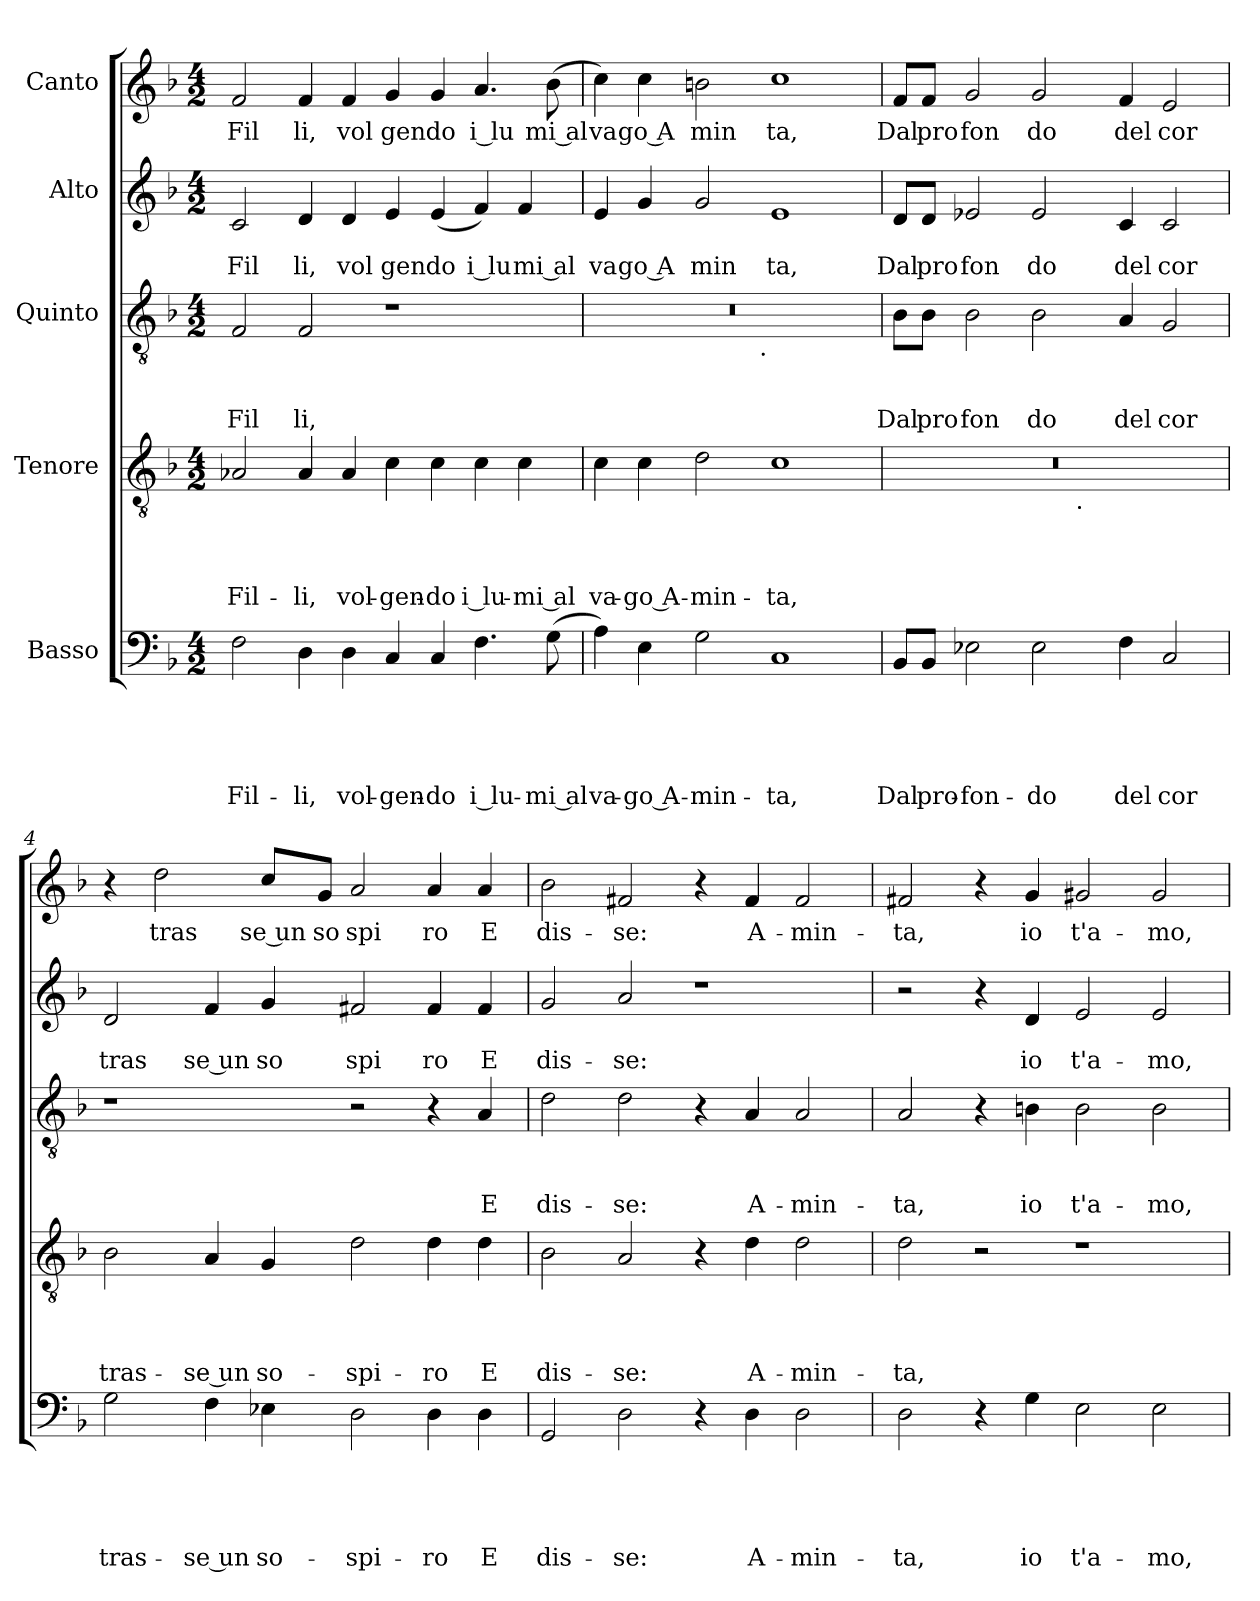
**kern	**text	**text	**text	**text	**text	**kern	**text	**text	**text	**text	**kern	**text	**text	**text	**kern	**text	**text	**kern	**text
*part5	*part5	*part5	*part5	*part5	*part5	*part4	*part4	*part4	*part4	*part4	*part3	*part3	*part3	*part3	*part2	*part2	*part2	*part1	*part1
*staff5	*staff5	*staff5	*staff5	*staff5	*staff5	*staff4	*staff4	*staff4	*staff4	*staff4	*staff3	*staff3	*staff3	*staff3	*staff2	*staff2	*staff2	*staff1	*staff1
*I"Basso	*	*	*	*	*	*I"Tenore	*	*	*	*	*I"Quinto	*	*	*	*I"Alto	*	*	*I"Canto	*
*clefF4	*	*	*	*	*	*clefGv2	*	*	*	*	*clefGv2	*	*	*	*clefG2	*	*	*clefG2	*
*k[b-]	*	*	*	*	*	*k[b-]	*	*	*	*	*k[b-]	*	*	*	*k[b-]	*	*	*k[b-]	*
*F:	*	*	*	*	*	*F:	*	*	*	*	*F:	*	*	*	*F:	*	*	*F:	*
*M4/2	*	*	*	*	*	*M4/2	*	*	*	*	*M4/2	*	*	*	*M4/2	*	*	*M4/2	*
=1	=1	=1	=1	=1	=1	=1	=1	=1	=1	=1	=1	=1	=1	=1	=1	=1	=1	=1	=1
!	!	!	!	!	!LO:LY:b	!	!	!	!	!LO:LY:b	!	!	!	!LO:LY:b	!	!	!LO:LY:b	!	!LO:LY:b
2F\	.	.	.	.	Fil-	2A-X/	.	.	.	Fil-	2F/	.	.	Fil	2c/	.	Fil	2f/	Fil
!	!	!	!	!	!LO:LY:b	!	!	!	!	!LO:LY:b	!	!	!	!LO:LY:b	!	!	!LO:LY:b	!	!LO:LY:b
4D\	.	.	.	.	-li,	4A-/	.	.	.	-li,	2F/	.	.	li,	4d/	.	li,	4f/	li,
!	!	!	!	!	!LO:LY:b	!	!	!	!	!LO:LY:b	!	!	!	!	!	!	!LO:LY:b	!	!LO:LY:b
4D\	.	.	.	.	vol-	4A-/	.	.	.	vol-	.	.	.	.	4d/	.	vol	4f/	vol
!	!	!	!	!	!LO:LY:b	!	!	!	!	!LO:LY:b	!	!	!	!	!	!	!LO:LY:b	!	!LO:LY:b
4C/	.	.	.	.	-gen-	4c\	.	.	.	-gen-	1r	.	.	.	4e/	.	gen	4g/	gen
!	!	!	!	!	!LO:LY:b:rj	!	!	!	!	!LO:LY:b:rj	!	!	!	!	!	!	!LO:LY:b:rj	!	!LO:LY:b:rj
4C/	.	.	.	.	-do	4c\	.	.	.	-do	.	.	.	.	(<4e/	.	do	4g/	do
!	!	!	!	!	!LO:LY:b:rj	!	!	!	!	!LO:LY:b:rj	!	!	!	!	!	!	!LO:LY:b:rj	!	!LO:LY:b:rj
4.F\	.	.	.	.	i lu-	4c\	.	.	.	i lu-	.	.	.	.	4f/)	.	i lu	4.a/	i lu
!	!	!	!	!	!	!	!	!	!	!LO:LY:b:rj	!	!	!	!	!	!	!LO:LY:b:rj	!	!
.	.	.	.	.	.	4c\	.	.	.	-mi al	.	.	.	.	4f/	.	mi al	.	.
!	!	!	!	!	!LO:LY:b:rj	!	!	!	!	!	!	!	!	!	!	!	!	!	!LO:LY:b:rj
(<8G\	.	.	.	.	-mi al	.	.	.	.	.	.	.	.	.	.	.	.	(<8b-\	mi al
=2	=2	=2	=2	=2	=2	=2	=2	=2	=2	=2	=2	=2	=2	=2	=2	=2	=2	=2	=2
!	!	!	!	!	!LO:LY:b	!	!	!	!	!LO:LY:b	!	!	!	!	!	!	!LO:LY:b	!	!LO:LY:b
*	*	*	*	*	*	*	*	*	*	*	*^	*	*	*	*	*	*	*	*
4A\)	.	.	.	.	va-	4c\	.	.	.	va-	0r	2ryy	.	.	.	4e/	.	va	4cc\)	va
!	!	!	!	!	!LO:LY:b:rj	!	!	!	!	!LO:LY:b:rj	!	!	!	!	!	!	!	!LO:LY:b:rj	!	!LO:LY:b:rj
4E\	.	.	.	.	-go A-	4c\	.	.	.	-go A-	.	.	.	.	.	4g/	.	go A	4cc\	go A
!	!	!	!	!	!LO:LY:b	!	!	!	!	!LO:LY:b	!	!	!	!	!	!	!	!LO:LY:b	!	!LO:LY:b
2G\	.	.	.	.	-min-	2d\	.	.	.	-min-	.	4...ryy	.	.	.	2g/	.	min	2bn\	min
!	!	!	!	!	!	!	!	!	!	!	!	!LO:TX:b:t=.	!	!	!	!	!	!	!	!
.	.	.	.	.	.	.	.	.	.	.	.	1ryy	.	.	.	.	.	.	.	.
!	!	!	!	!	!LO:LY:b	!	!	!	!	!LO:LY:b	!	!	!	!	!	!	!	!LO:LY:b	!	!LO:LY:b
1C	.	.	.	.	-ta,	1c	.	.	.	-ta,	.	.	.	.	.	1e	.	ta,	1cc	ta,
.	.	.	.	.	.	.	.	.	.	.	.	32ryy	.	.	.	.	.	.	.	.
=3	=3	=3	=3	=3	=3	=3	=3	=3	=3	=3	=3	=3	=3	=3	=3	=3	=3	=3	=3	=3
!	!	!	!	!	!LO:LY:b	!	!	!	!	!	!	!	!	!	!LO:LY:b	!	!	!LO:LY:b	!	!LO:LY:b
*	*	*	*	*	*	*^	*	*	*	*	*v	*v	*	*	*	*	*	*	*	*
8BB-/L	.	.	.	.	Dal	0r	1ryy	.	.	.	.	8B-\L	.	.	Dal	8d/L	.	Dal	8f/L	Dal
!	!	!	!	!	!LO:LY:b	!	!	!	!	!	!	!	!	!	!LO:LY:b	!	!	!LO:LY:b	!	!LO:LY:b
8BB-/J	.	.	.	.	pro-	.	.	.	.	.	.	8B-\J	.	.	pro	8d/J	.	pro	8f/J	pro
!	!	!	!	!	!LO:LY:b	!	!	!	!	!	!	!	!	!	!LO:LY:b	!	!	!LO:LY:b	!	!LO:LY:b
2E-X\	.	.	.	.	-fon-	.	.	.	.	.	.	2B-\	.	.	fon	2e-X/	.	fon	2g/	fon
!	!	!	!	!	!LO:LY:b	!	!	!	!	!	!	!	!	!	!LO:LY:b	!	!	!LO:LY:b	!	!LO:LY:b
2E-\	.	.	.	.	-do	.	.	.	.	.	.	2B-\	.	.	do	2e-/	.	do	2g/	do
!	!	!	!	!	!	!	!LO:TX:b:t=.	!	!	!	!	!	!	!	!	!	!	!	!	!
.	.	.	.	.	.	.	1ryy	.	.	.	.	.	.	.	.	.	.	.	.	.
!	!	!	!	!	!LO:LY:b	!	!	!	!	!	!	!	!	!	!LO:LY:b	!	!	!LO:LY:b	!	!LO:LY:b
4F\	.	.	.	.	del	.	.	.	.	.	.	4A/	.	.	del	4c/	.	del	4f/	del
!	!	!	!	!	!LO:LY:b	!	!	!	!	!	!	!	!	!	!LO:LY:b	!	!	!LO:LY:b	!	!LO:LY:b
2C/	.	.	.	.	cor	.	.	.	.	.	.	2G/	.	.	cor	2c/	.	cor	2e/	cor
=4	=4	=4	=4	=4	=4	=4	=4	=4	=4	=4	=4	=4	=4	=4	=4	=4	=4	=4	=4	=4
!	!	!	!	!	!LO:LY:b	!	!	!	!	!	!LO:LY:b	!	!	!	!	!	!	!LO:LY:b	!	!
*	*	*	*	*	*	*v	*v	*	*	*	*	*	*	*	*	*	*	*	*	*
2G\	.	.	.	.	tras-	2B-\	.	.	.	tras-	1r	.	.	.	2d/	.	tras	4r	.
!	!	!	!	!	!	!	!	!	!	!	!	!	!	!	!	!	!	!	!LO:LY:b
.	.	.	.	.	.	.	.	.	.	.	.	.	.	.	.	.	.	2dd\	tras
!	!	!	!	!	!LO:LY:b:rj	!	!	!	!	!LO:LY:b:rj	!	!	!	!	!	!	!LO:LY:b:rj	!	!
4F\	.	.	.	.	-se un	4A/	.	.	.	-se un	.	.	.	.	4f/	.	se un	.	.
!	!	!	!	!	!LO:LY:b	!	!	!	!	!LO:LY:b	!	!	!	!	!	!	!LO:LY:b	!	!LO:LY:b:rj
4E-X\	.	.	.	.	so-	4G/	.	.	.	so-	.	.	.	.	4g/	.	so	8cc/L	se un
!	!	!	!	!	!	!	!	!	!	!	!	!	!	!	!	!	!	!	!LO:LY:b
.	.	.	.	.	.	.	.	.	.	.	.	.	.	.	.	.	.	8g/J	so
!	!	!	!	!	!LO:LY:b	!	!	!	!	!LO:LY:b	!	!	!	!	!	!	!LO:LY:b	!	!LO:LY:b
2D\	.	.	.	.	-spi-	2d\	.	.	.	-spi-	2r	.	.	.	2f#X/	.	spi	2a/	spi
!	!	!	!	!	!LO:LY:b	!	!	!	!	!LO:LY:b	!	!	!	!	!	!	!LO:LY:b	!	!LO:LY:b
4D\	.	.	.	.	-ro	4d\	.	.	.	-ro	4r	.	.	.	4f#/	.	ro	4a/	ro
!	!	!	!	!	!LO:LY:b	!	!	!	!	!LO:LY:b	!	!	!	!LO:LY:b	!	!	!LO:LY:b	!	!LO:LY:b
4D\	.	.	.	.	E	4d\	.	.	.	E	4A/	.	.	E	4f#/	.	E	4a/	E
!!LO:LB:g=z
=5	=5	=5	=5	=5	=5	=5	=5	=5	=5	=5	=5	=5	=5	=5	=5	=5	=5	=5	=5
!	!	!	!	!	!LO:LY:b	!	!	!	!	!LO:LY:b	!	!	!	!LO:LY:b	!	!	!LO:LY:b	!	!LO:LY:b
2GG/	.	.	.	.	dis-	2B-\	.	.	.	dis-	2d\	.	.	dis-	2g/	.	dis-	2b-\	dis-
!	!	!	!	!	!LO:LY:b	!	!	!	!	!LO:LY:b	!	!	!	!LO:LY:b	!	!	!LO:LY:b	!	!LO:LY:b
2D\	.	.	.	.	-se:	2A/	.	.	.	-se:	2d\	.	.	-se:	2a/	.	-se:	2f#X/	-se:
4r	.	.	.	.	.	4r	.	.	.	.	4r	.	.	.	1r	.	.	4r	.
!	!	!	!	!	!LO:LY:b	!	!	!	!	!LO:LY:b	!	!	!	!LO:LY:b	!	!	!	!	!LO:LY:b
4D\	.	.	.	.	A-	4d\	.	.	.	A-	4A/	.	.	A-	.	.	.	4f#/	A-
!	!	!	!	!	!LO:LY:b	!	!	!	!	!LO:LY:b	!	!	!	!LO:LY:b	!	!	!	!	!LO:LY:b
2D\	.	.	.	.	-min-	2d\	.	.	.	-min-	2A/	.	.	-min-	.	.	.	2f#/	-min-
=6	=6	=6	=6	=6	=6	=6	=6	=6	=6	=6	=6	=6	=6	=6	=6	=6	=6	=6	=6
!	!	!	!	!	!LO:LY:b	!	!	!	!	!LO:LY:b	!	!	!	!LO:LY:b	!	!	!	!	!LO:LY:b
2D\	.	.	.	.	-ta,	2d\	.	.	.	-ta,	2A/	.	.	-ta,	2r	.	.	2f#X/	-ta,
4r	.	.	.	.	.	2r	.	.	.	.	4r	.	.	.	4r	.	.	4r	.
!	!	!	!	!	!LO:LY:b	!	!	!	!	!	!	!	!	!LO:LY:b	!	!	!LO:LY:b	!	!LO:LY:b
4G\	.	.	.	.	io	.	.	.	.	.	4Bn\	.	.	io	4d/	.	io	4g/	io
!	!	!	!	!	!LO:LY:b	!	!	!	!	!	!	!	!	!LO:LY:b	!	!	!LO:LY:b	!	!LO:LY:b
2E\	.	.	.	.	t'a-	1r	.	.	.	.	2B\	.	.	t'a-	2e/	.	t'a-	2g#X/	t'a-
!	!	!	!	!	!LO:LY:b	!	!	!	!	!	!	!	!	!LO:LY:b	!	!	!LO:LY:b	!	!LO:LY:b
2E\	.	.	.	.	-mo,	.	.	.	.	.	2B\	.	.	-mo,	2e/	.	-mo,	2g#/	-mo,
=	=	=	=	=	=	=	=	=	=	=	=	=	=	=	=	=	=	=	=
*-	*-	*-	*-	*-	*-	*-	*-	*-	*-	*-	*-	*-	*-	*-	*-	*-	*-	*-	*-
